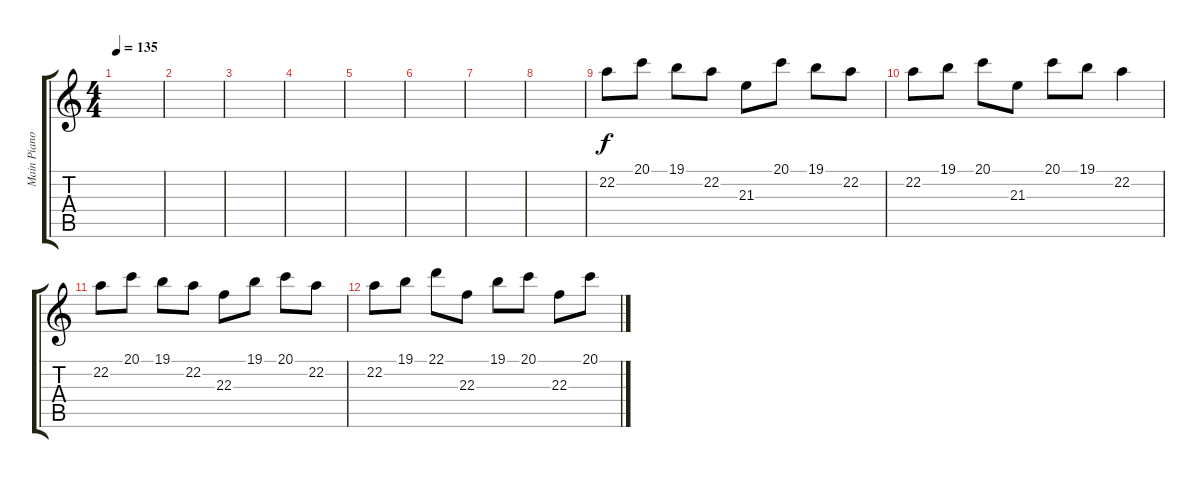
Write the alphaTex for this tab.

\track ("Main Piano" "Main Piano") {instrument acousticgrandpiano}
\staff {score tabs}
\tuning (E4 B3 G3 D3 A2 E2) {hide}
\ts (4 4)
\tempo 135
\clef g2
\ks c
|
|
|
|
|
|
|
|
22.2.8{volume 8 balance 13} 20.1.8 19.1.8 22.2.8 21.3.8 20.1.8 19.1.8 22.2.8 |
22.2.8 19.1.8 20.1.8 21.3.8 20.1.8 19.1.8 22.2.4 |
22.2.8 20.1.8 19.1.8 22.2.8 22.3.8 19.1.8 20.1.8 22.2.8 |
22.2.8 19.1.8 22.1.8 22.3.8 19.1.8 20.1.8 22.3.8 20.1.8
